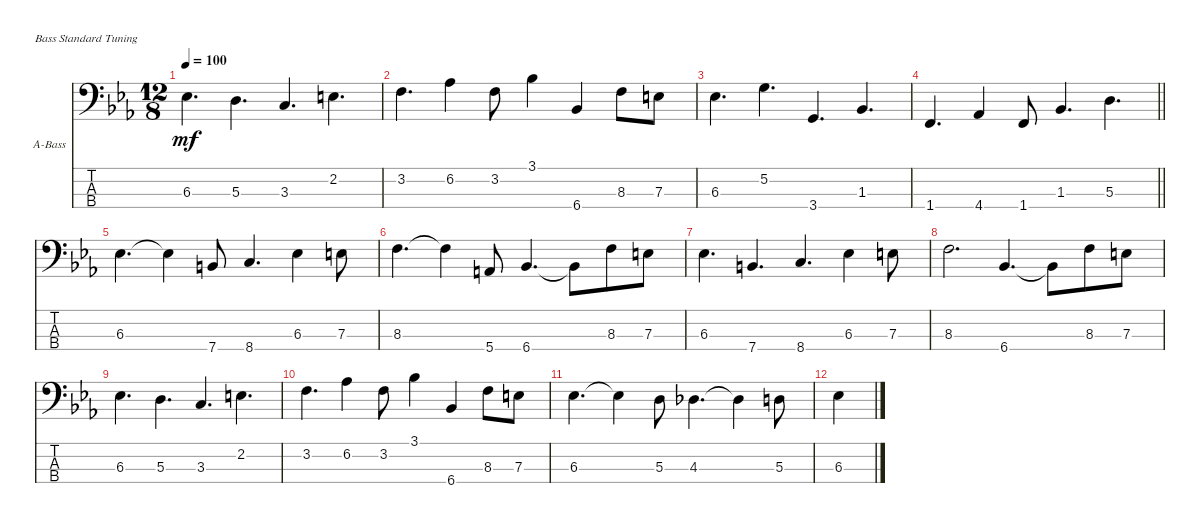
\defaultSystemsLayout 4
\bracketExtendMode nobrackets
\firstSystemTrackNameOrientation horizontal
\otherSystemsTrackNameOrientation horizontal
\track ("Acoustic Bass" "A-Bass") {instrument acousticbass}
\staff {score tabs}
\tuning (G2 D2 A1 E1)
\ts (12 8)
\tempo 100
\clef f4
\ks eb
6.3.4{d dy mf} 5.3.4{d} 3.3.4{d} 2.2.4{d} |
3.2.4{d} 6.2.4 3.2.8 3.1.4 6.4.4 8.3.8 7.3.8 |
6.3.4{d} 5.2.4{d} 3.4.4{d} 1.3.4{d} |
\barLineRight lightlight
1.4.4{d} 4.4.4 1.4.8 1.3.4{d} 5.3.4{d} |
6.3.4{d} 6.3{t}.4 7.4.8 8.4.4{d} 6.3.4 7.3.8 |
8.3.4{d} 8.3{t}.4 5.4.8 6.4.4{d} 6.4{t}.8 8.3.8 7.3.8 |
6.3.4{d} 7.4.4{d} 8.4.4{d} 6.3.4 7.3.8 |
8.3.2{d} 6.4.4{d} 6.4{t}.8 8.3.8 7.3.8 |
6.3.4{d} 5.3.4{d} 3.3.4{d} 2.2.4{d} |
3.2.4{d} 6.2.4 3.2.8 3.1.4 6.4.4 8.3.8 7.3.8 |
6.3.4{d} 6.3{t}.4 5.3.8 4.3.4{d} 4.3{t}.4 5.3.8 |
6.3.4
